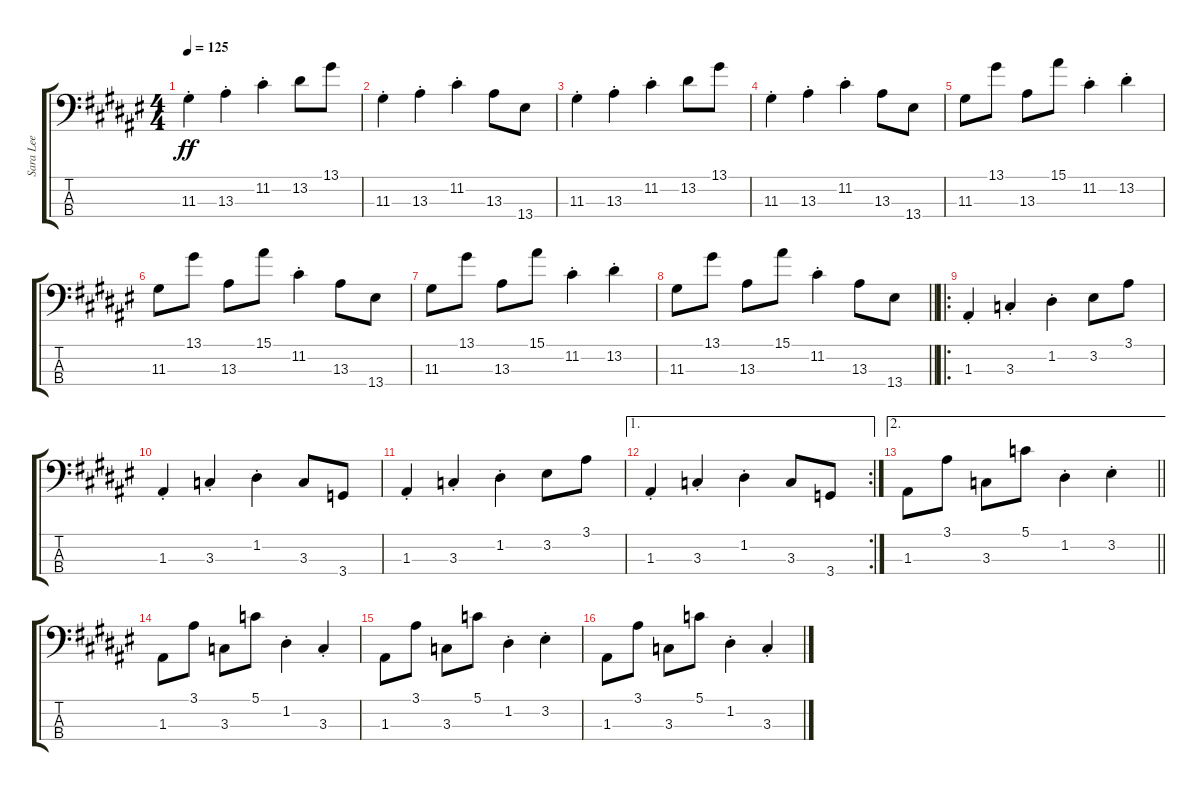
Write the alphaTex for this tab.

\track ("Sara Lee" "Sara Lee") {instrument electricbassfinger}
\staff {score tabs}
\tuning (G2 D2 A1 E1) {hide}
\ts (4 4)
\tempo 125
\clef f4
\ks f#
11.3{st}.4{dy ff} 13.3{st}.4 11.2{st}.4 13.2.8 13.1.8 |
\ks d#minor
11.3{st}.4 13.3{st}.4 11.2{st}.4 13.3.8 13.4.8 |
11.3{st}.4 13.3{st}.4 11.2{st}.4 13.2.8 13.1.8 |
11.3{st}.4 13.3{st}.4 11.2{st}.4 13.3.8 13.4.8 |
\ks f#
11.3.8 13.1.8 13.3.8 15.1.8 11.2{st}.4 13.2{st}.4 |
\ks d#minor
11.3.8 13.1.8 13.3.8 15.1.8 11.2{st}.4 13.3.8 13.4.8 |
11.3.8 13.1.8 13.3.8 15.1.8 11.2{st}.4 13.2{st}.4 |
\barLineRight lightlight
11.3.8 13.1.8 13.3.8 15.1.8 11.2{st}.4 13.3.8 13.4.8 |
\ro
\ks f#
1.3{st}.4 3.3{st}.4 1.2{st}.4 3.2.8 3.1.8 |
\ks d#minor
1.3{st}.4 3.3{st}.4 1.2{st}.4 3.3.8 3.4.8 |
1.3{st}.4 3.3{st}.4 1.2{st}.4 3.2.8 3.1.8 |
\ae 1
\rc 2
\ks f#
1.3{st}.4 3.3{st}.4 1.2{st}.4 3.3.8 3.4.8 |
\ae 2
\barLineRight lightlight
\ks d#minor
1.3.8 3.1.8 3.3.8 5.1.8 1.2{st}.4 3.2{st}.4 |
\ks f#
1.3.8 3.1.8 3.3.8 5.1.8 1.2{st}.4 3.3{st}.4 |
\ks d#minor
1.3.8 3.1.8 3.3.8 5.1.8 1.2{st}.4 3.2{st}.4 |
1.3.8 3.1.8 3.3.8 5.1.8 1.2{st}.4 3.3{st}.4
